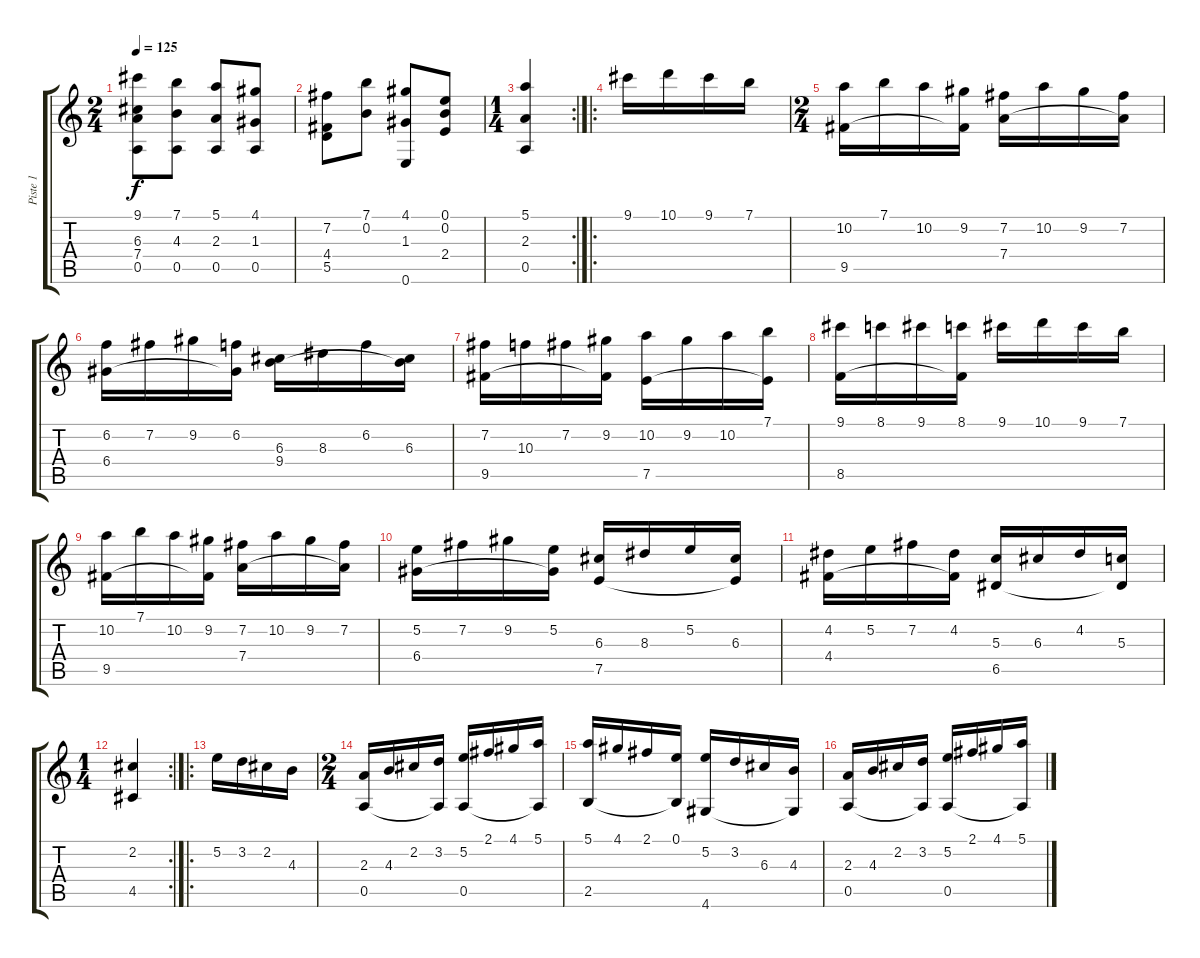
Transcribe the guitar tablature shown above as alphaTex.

\track ("Piste 1" "Piste 1") {instrument acousticguitarnylon}
\staff {score tabs}
\tuning (E4 B3 G3 D3 A2 E2) {hide}
\ts (2 4)
\tempo 125
\clef g2
\ks c
(9.1 6.3 7.4 0.5).8{dy f} (7.1 4.3 0.5).8 (5.1 2.3 0.5).8 (4.1 1.3 0.5).8 |
(7.2 4.4 5.5).8 (7.1 0.2).8 (4.1 1.3 0.6).8 (0.1 0.2 2.4).8 |
\rc 2
\ts (1 4)
(5.1 2.3 0.5).4 |
\ro
9.1.16 10.1.16 9.1.16 7.1.16 |
\ts (2 4)
(10.2 9.5).16 7.1.16 10.2.16 (9.2 9.5{t}).16 (7.2 7.4).16 10.2.16 9.2.16 (7.2 7.4{t}).16 |
(6.2 6.4).16 7.2.16 9.2.16 (6.2 6.4{t}).16 (6.3 9.4).16 8.3.16 6.2.16 (6.3 9.4{t}).16 |
(7.2 9.5).16 10.3.16 7.2.16 (9.2 9.5{t}).16 (10.2 7.5).16 9.2.16 10.2.16 (7.1 7.5{t}).16 |
(9.1 8.5).16 8.1.16 9.1.16 (8.1 8.5{t}).16 9.1.16 10.1.16 9.1.16 7.1.16 |
(10.2 9.5).16 7.1.16 10.2.16 (9.2 9.5{t}).16 (7.2 7.4).16 10.2.16 9.2.16 (7.2 7.4{t}).16 |
(5.2 6.4).16 7.2.16 9.2.16 (5.2 6.4{t}).16 (6.3 7.5).16 8.3.16 5.2.16 (6.3 7.5{t}).16 |
(4.2 4.4).16 5.2.16 7.2.16 (4.2 4.4{t}).16 (5.3 6.5).16 6.3.16 4.2.16 (5.3 6.5{t}).16 |
\rc 2
\ts (1 4)
(2.2 4.5).4 |
\ro
5.2.16 3.2.16 2.2.16 4.3.16 |
\ts (2 4)
(2.3 0.5).16 4.3.16 2.2.16 (3.2 0.5{t}).16 (5.2 0.5).16 2.1.16 4.1.16 (5.1 0.5{t}).16 |
(5.1 2.5).16 4.1.16 2.1.16 (0.1 2.5{t}).16 (5.2 4.6).16 3.2.16 6.3.16 (4.3 4.6{t}).16 |
(2.3 0.5).16 4.3.16 2.2.16 (3.2 0.5{t}).16 (5.2 0.5).16 2.1.16 4.1.16 (5.1 0.5{t}).16
